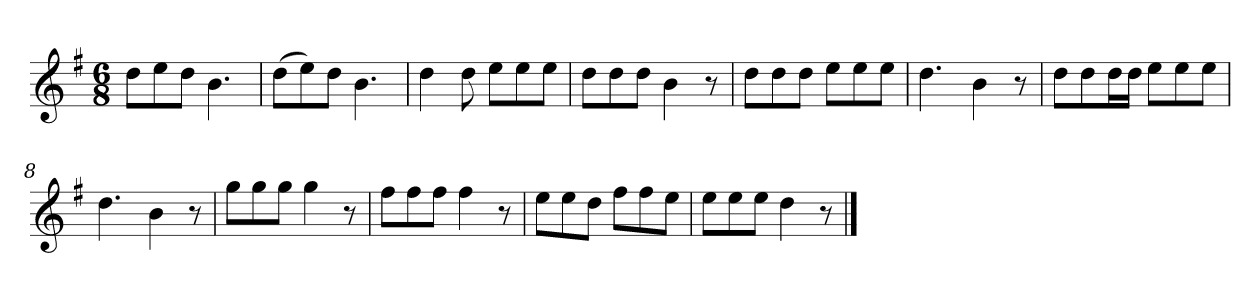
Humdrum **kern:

**kern
*part1
*staff1
*k[f#]
*M6/8
*MM120
=1
8ddL
8ee
8ddJ
4.b
=2
(8ddL
8ee)
8ddJ
4.b
=3
4dd
8dd
8eeL
8ee
8eeJ
=4
8ddL
8dd
8ddJ
4b
8r
=5
8ddL
8dd
8ddJ
8eeL
8ee
8eeJ
=6
4.dd
4b
8r
=7
8ddL
8dd
16ddL
16ddJJ
8eeL
8ee
8eeJ
=8
4.dd
4b
8r
=9
8ggL
8gg
8ggJ
4gg
8r
=10
8ff#L
8ff#
8ff#J
4ff#
8r
=11
8eeL
8ee
8ddJ
8ff#L
8ff#
8eeJ
=12
8eeL
8ee
8eeJ
4dd
8r
==
*-
